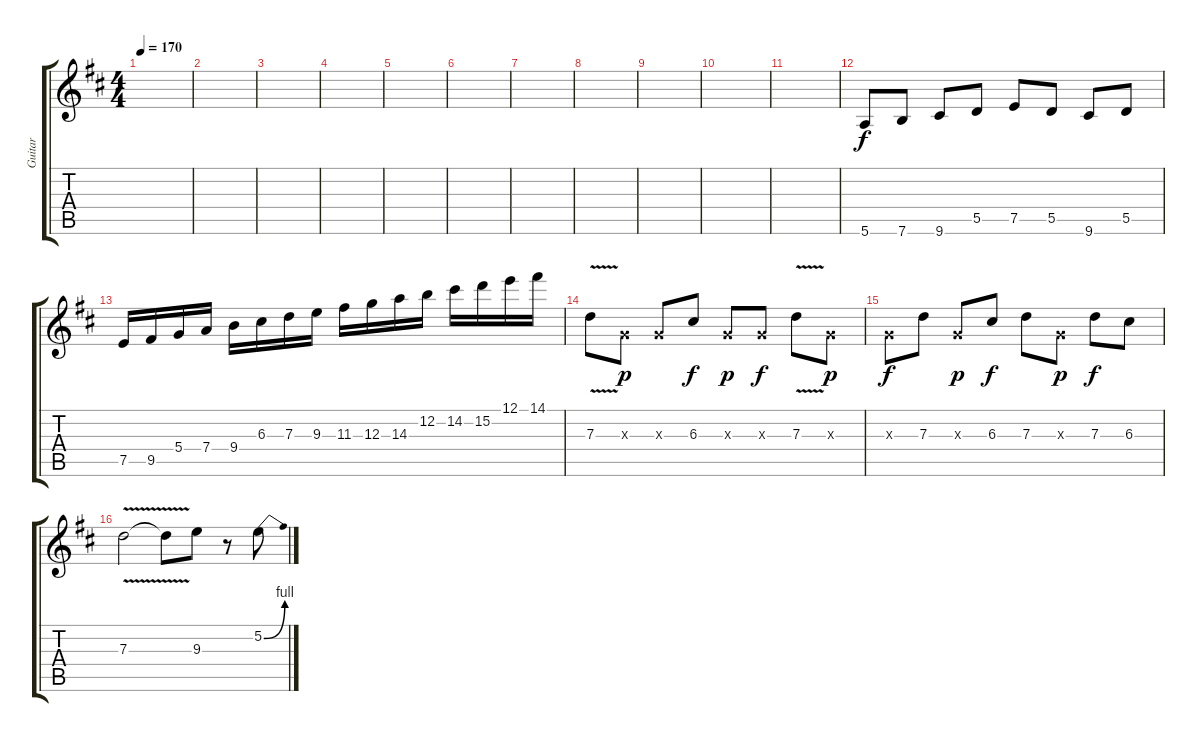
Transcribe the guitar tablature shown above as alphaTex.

\track ("Guitar" "Guitar") {instrument distortionguitar}
\staff {score tabs}
\tuning (E4 B3 G3 D3 A2 E2) {hide}
\ts (4 4)
\tempo 170
\clef g2
\ks d
|
|
|
|
|
|
|
|
|
|
|
5.6.8{volume 11} 7.6.8 9.6.8 5.5.8 7.5.8 5.5.8 9.6.8 5.5.8 |
7.5.16 9.5.16 5.4.16 7.4.16 9.4.16 6.3.16 7.3.16 9.3.16 11.3.16 12.3.16 14.3.16 12.2.16 14.2.16 15.2.16 12.1.16 14.1.16 |
7.3{v}.8 0.3{x}.8{dy p} 0.3{x}.8 6.3.8{dy f} 0.3{x}.8{dy p} 0.3{x}.8{dy f} 7.3{v}.8 0.3{x}.8{dy p} |
0.3{x}.8{dy f} 7.3.8 0.3{x}.8{dy p} 6.3.8{dy f} 7.3.8 0.3{x}.8{dy p} 7.3.8{dy f} 6.3.8 |
7.3{v}.2 7.3{t}.8 9.3.8 r.8 5.2{be (bend 0 0 60 4)}.8
